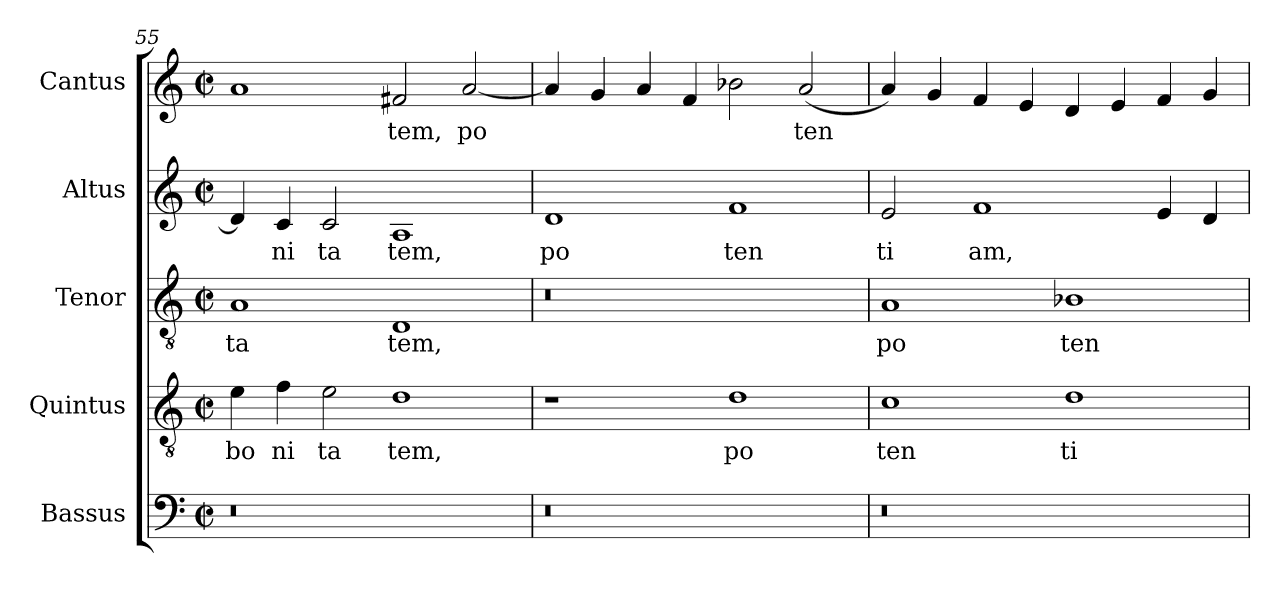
**kern	**kern	**text	**kern	**text	**kern	**text	**kern	**text
*part5	*part4	*part4	*part3	*part3	*part2	*part2	*part1	*part1
*staff5	*staff4	*staff4	*staff3	*staff3	*staff2	*staff2	*staff1	*staff1
*I"Bassus	*I"Quintus	*	*I"Tenor	*	*I"Altus	*	*I"Cantus	*
*clefF4	*clefGv2	*	*clefGv2	*	*clefG2	*	*clefG2	*
*M2/2	*M2/2	*	*M2/2	*	*M2/2	*	*M2/2	*
*met(c|)	*met(c|)	*	*met(c|)	*	*met(c|)	*	*met(c|)	*
=55	=55	=55	=55	=55	=55	=55	=55	=55
!	!	!LO:LY:b:cj	!	!LO:LY:b:cj	!	!	!	!
0r	4e\	bo	1A	ta	4d/]	.	1a	.
!	!	!LO:LY:b:cj	!	!	!	!LO:LY:b:cj	!	!
.	4f\	ni	.	.	4c/	ni	.	.
!	!	!LO:LY:b:cj	!	!	!	!LO:LY:b:cj	!	!
.	2e\	ta	.	.	2c/	ta	.	.
!	!	!LO:LY:b:cj	!	!LO:LY:b:cj	!	!LO:LY:b:cj	!	!LO:LY:b:cj
.	1d	tem,	1D	tem,	1A	tem,	2f#X/	tem,
!	!	!	!	!	!	!	!	!LO:LY:b:cj
.	.	.	.	.	.	.	[<2a/	po
=56	=56	=56	=56	=56	=56	=56	=56	=56
!	!	!	!	!	!	!LO:LY:b:cj	!	!
0r	1r	.	0r	.	1d	po	4a/]	.
.	.	.	.	.	.	.	4g/	.
.	.	.	.	.	.	.	4a/	.
.	.	.	.	.	.	.	4f/	.
!	!	!LO:LY:b:cj	!	!	!	!LO:LY:b:cj	!	!
.	1d	po	.	.	1f	ten	2b-\	.
!	!	!	!	!	!	!	!	!LO:LY:b
.	.	.	.	.	.	.	(<2a/	ten
=57	=57	=57	=57	=57	=57	=57	=57	=57
!	!	!LO:LY:b:cj	!	!LO:LY:b:cj	!	!LO:LY:b:cj	!	!
0r	1c	ten	1A	po	2e/	ti	4a/)	.
.	.	.	.	.	.	.	4g/	.
!	!	!	!	!	!	!LO:LY:b	!	!
.	.	.	.	.	1f	am,	4f/	.
.	.	.	.	.	.	.	4e/	.
!	!	!LO:LY:b:cj	!	!LO:LY:b:cj	!	!	!	!
.	1d	ti	1B-X	ten	.	.	4d/	.
.	.	.	.	.	.	.	4e/	.
.	.	.	.	.	4e/	.	4f/	.
.	.	.	.	.	4d/	.	4g/	.
=	=	=	=	=	=	=	=	=
*-	*-	*-	*-	*-	*-	*-	*-	*-
